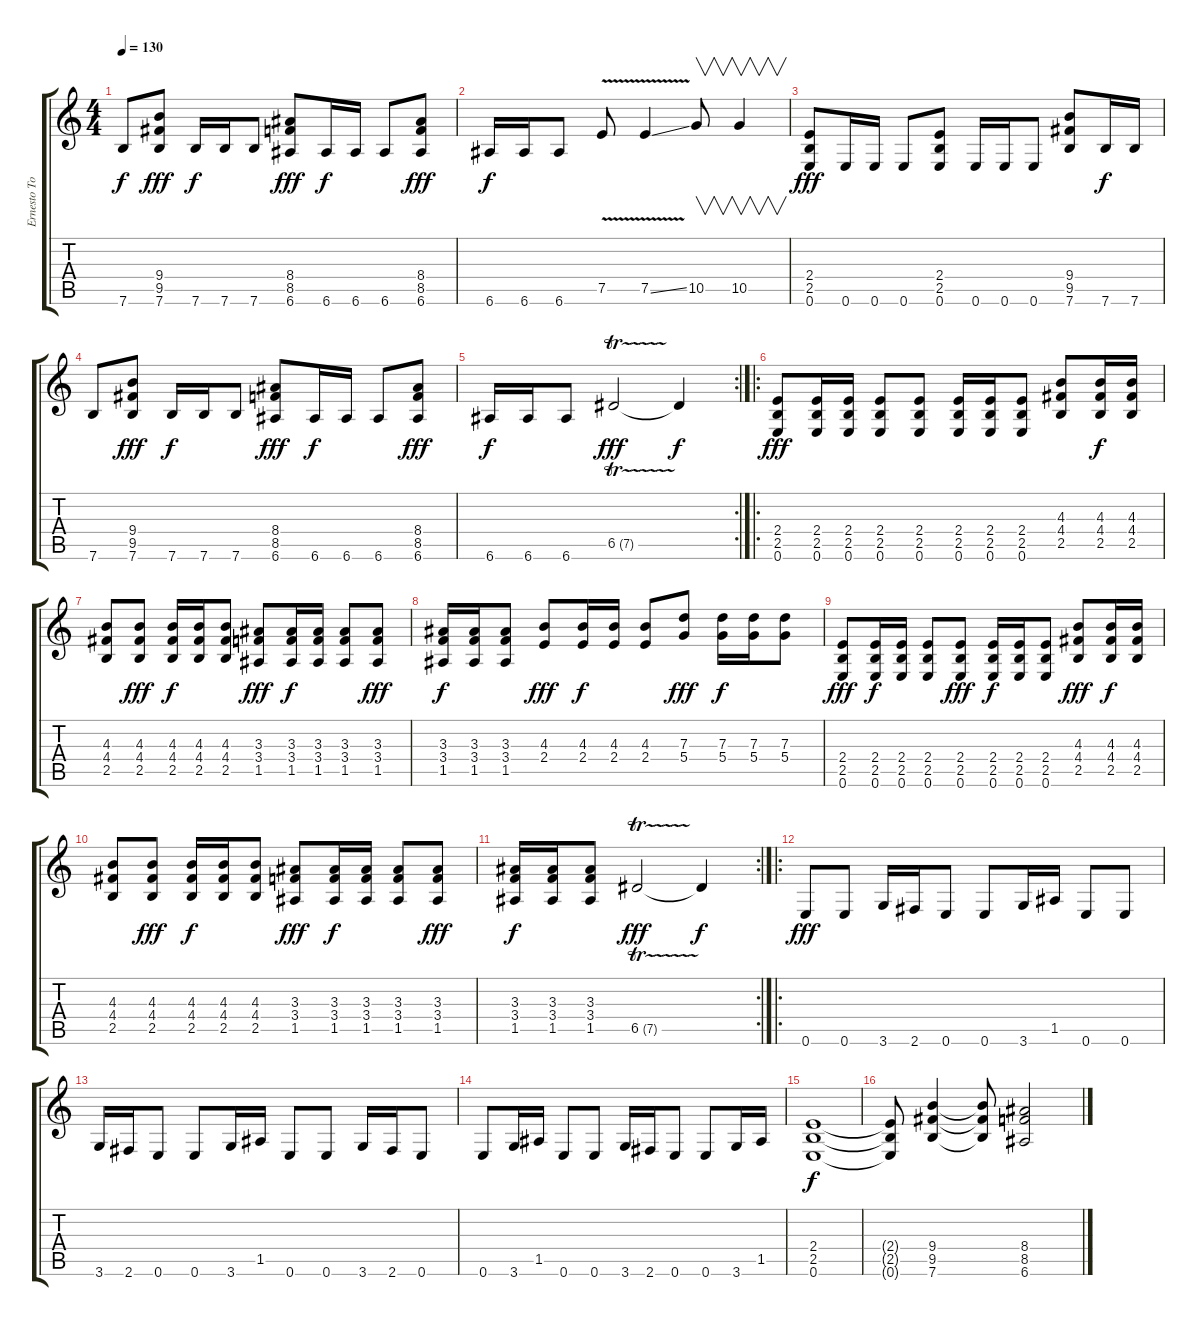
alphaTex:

\track ("Ernesto Torres" "Ernesto To") {instrument electricguitarmuted}
\staff {score tabs}
\tuning (E4 B3 G3 D3 A2 E2) {hide}
\ts (4 4)
\tempo 130
\clef g2
\ks c
7.6.8{dy f} (9.4 9.5 7.6).8{dy fff} 7.6.16{dy f} 7.6.16 7.6.8 (8.4 8.5 6.6).8{dy fff} 6.6.16{dy f} 6.6.16 6.6.8 (8.4 8.5 6.6).8{dy fff} |
6.6.16{dy f} 6.6.16 6.6.8 7.5{v}.8 7.5{v ss}.4 10.5.8{v} 10.5.4{v} |
(2.4 2.5 0.6).8{dy fff} 0.6.16 0.6.16 0.6.8 (2.4 2.5 0.6).8 0.6.16 0.6.16 0.6.8 (9.4 9.5 7.6).8 7.6.16{dy f} 7.6.16 |
7.6.8 (9.4 9.5 7.6).8{dy fff} 7.6.16{dy f} 7.6.16 7.6.8 (8.4 8.5 6.6).8{dy fff} 6.6.16{dy f} 6.6.16 6.6.8 (8.4 8.5 6.6).8{dy fff} |
\rc 2
6.6.16{dy f} 6.6.16 6.6.8 6.5{tr (7 16)}.2{dy fff} 6.5{t}.4{dy f} |
\ro
(2.4 2.5 0.6).8{dy fff} (2.4 2.5 0.6).16 (2.4 2.5 0.6).16 (2.4 2.5 0.6).8 (2.4 2.5 0.6).8 (2.4 2.5 0.6).16 (2.4 2.5 0.6).16 (2.4 2.5 0.6).8 (4.3 4.4 2.5).8 (4.3 4.4 2.5).16{dy f} (4.3 4.4 2.5).16 |
(4.3 4.4 2.5).8 (4.3 4.4 2.5).8{dy fff} (4.3 4.4 2.5).16{dy f} (4.3 4.4 2.5).16 (4.3 4.4 2.5).8 (3.3 3.4 1.5).8{dy fff} (3.3 3.4 1.5).16{dy f} (3.3 3.4 1.5).16 (3.3 3.4 1.5).8 (3.3 3.4 1.5).8{dy fff} |
(3.3 3.4 1.5).16{dy f} (3.3 3.4 1.5).16 (3.3 3.4 1.5).8 (4.3 2.4).8{dy fff} (4.3 2.4).16{dy f} (4.3 2.4).16 (4.3 2.4).8 (7.3 5.4).8{dy fff} (7.3 5.4).16{dy f} (7.3 5.4).16 (7.3 5.4).8 |
(2.4 2.5 0.6).8{dy fff} (2.4 2.5 0.6).16{dy f} (2.4 2.5 0.6).16 (2.4 2.5 0.6).8 (2.4 2.5 0.6).8{dy fff} (2.4 2.5 0.6).16{dy f} (2.4 2.5 0.6).16 (2.4 2.5 0.6).8 (4.3 4.4 2.5).8{dy fff} (4.3 4.4 2.5).16{dy f} (4.3 4.4 2.5).16 |
(4.3 4.4 2.5).8 (4.3 4.4 2.5).8{dy fff} (4.3 4.4 2.5).16{dy f} (4.3 4.4 2.5).16 (4.3 4.4 2.5).8 (3.3 3.4 1.5).8{dy fff} (3.3 3.4 1.5).16{dy f} (3.3 3.4 1.5).16 (3.3 3.4 1.5).8 (3.3 3.4 1.5).8{dy fff} |
\rc 2
(3.3 3.4 1.5).16{dy f} (3.3 3.4 1.5).16 (3.3 3.4 1.5).8 6.5{tr (7 16)}.2{dy fff} 6.5{t}.4{dy f} |
\ro
0.6.8{dy fff} 0.6.8 3.6.16 2.6.16 0.6.8 0.6.8 3.6.16 1.5.16 0.6.8 0.6.8 |
3.6.16 2.6.16 0.6.8 0.6.8 3.6.16 1.5.16 0.6.8 0.6.8 3.6.16 2.6.16 0.6.8 |
0.6.8 3.6.16 1.5.16 0.6.8 0.6.8 3.6.16 2.6.16 0.6.8 0.6.8 3.6.16 1.5.16 |
(2.4 2.5 0.6).1{dy f} |
(2.4{t} 2.5{t} 0.6{t}).8 (9.4 9.5 7.6).4 (9.4{t} 9.5{t} 7.6{t}).8 (8.4 8.5 6.6).2
